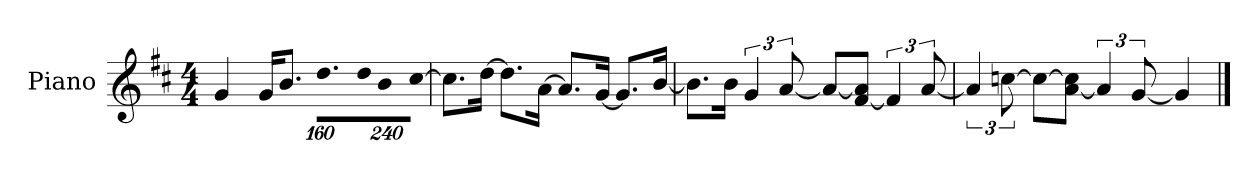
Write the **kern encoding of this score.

**kern
*part1
*staff1
*I"Piano
*I'P-no
*clefG2
*k[f#c#]
*M4/4
*MM90
=1
4g/
16g/KL
8.b/J
*Xbrackettup
!LO:N:vis=8.
640%137dd\L
!LO:N:vis=16
1920%137dd\K
!LO:N:vis=8
960%137b\
!LO:N:vis=16
[1920%137cc#\Jk
=2
8.cc#\L]
[16dd\Jk
8.dd\L]
[16a\Jk
8.a/L]
[16g/Jk
8.g/L]
[16b/Jk
=3
8.b\L]
16b\Jk
*brackettup
6g/
[12a/
8a/L_
[8f#/ 8a/]J
6f#/]
[12a/
=4
6a/]
[12ccn\
8cc\L_
[8a\ 8cc\]J
6a/]
[12g/
4g/]
==
*-
